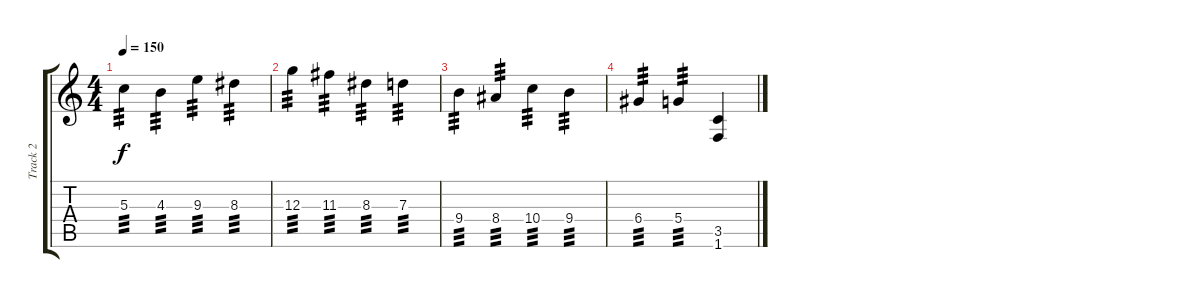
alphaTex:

\track ("Track 2" "Track 2") {instrument distortionguitar}
\staff {score tabs}
\tuning (E4 B3 G3 D3 A2 E2) {hide}
\ts (4 4)
\tempo 150
\clef g2
\ks c
5.3.4{tp 3 dy f} 4.3.4{tp 3} 9.3.4{tp 3} 8.3.4{tp 3} |
12.3.4{tp 3} 11.3.4{tp 3} 8.3.4{tp 3} 7.3.4{tp 3} |
9.4.4{tp 3} 8.4.4{tp 3} 10.4.4{tp 3} 9.4.4{tp 3} |
6.4.4{tp 3} 5.4.4{tp 3} (3.5 1.6).4
